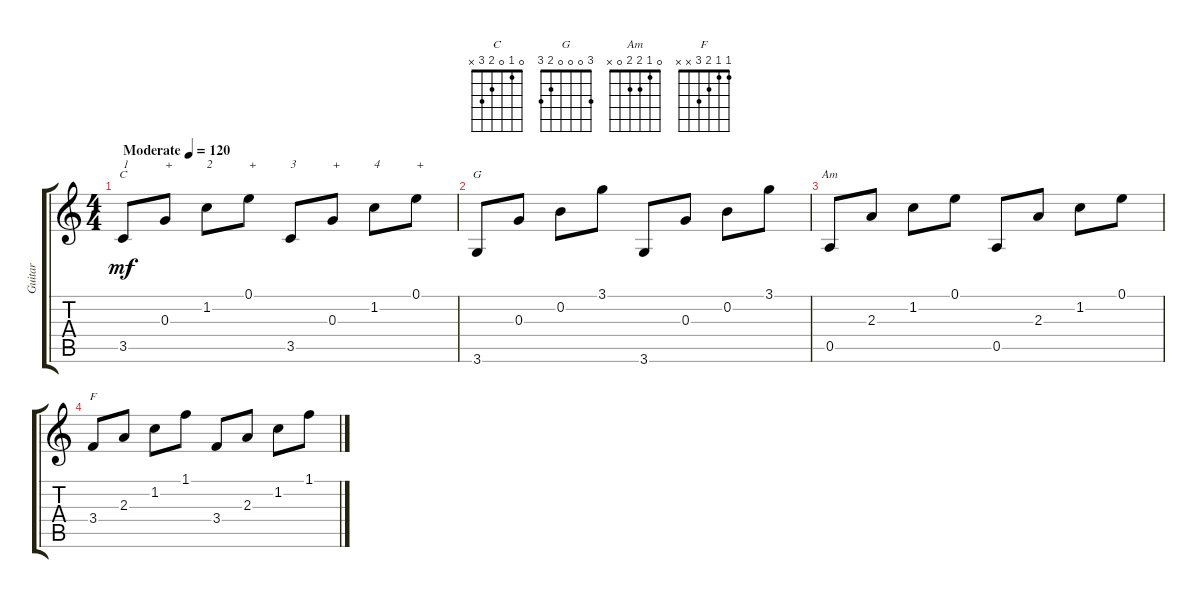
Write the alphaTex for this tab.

\track ("Guitar" "Guitar") {instrument acousticguitarnylon}
\staff {score tabs}
\tuning (E4 B3 G3 D3 A2 E2) {hide}
\chord ("C" 0 1 0 2 3 x)
\chord ("G" 3 0 0 0 2 3)
\chord ("Am" 0 1 2 2 0 x)
\chord ("F" 1 1 2 3 x x)
\ts (4 4)
\tempo (120 "Moderate")
\clef g2
\ks c
3.5.8{ch "C" txt "1" dy mf instrument acousticguitarnylon} 0.3.8{txt "+"} 1.2.8{txt "2"} 0.1.8{txt "+"} 3.5.8{txt "3"} 0.3.8{txt "+"} 1.2.8{txt "4"} 0.1.8{txt "+"} |
3.6.8{ch "G"} 0.3.8 0.2.8 3.1.8 3.6.8 0.3.8 0.2.8 3.1.8 |
0.5.8{ch "Am"} 2.3.8 1.2.8 0.1.8 0.5.8 2.3.8 1.2.8 0.1.8 |
3.4.8{ch "F"} 2.3.8 1.2.8 1.1.8 3.4.8 2.3.8 1.2.8 1.1.8
